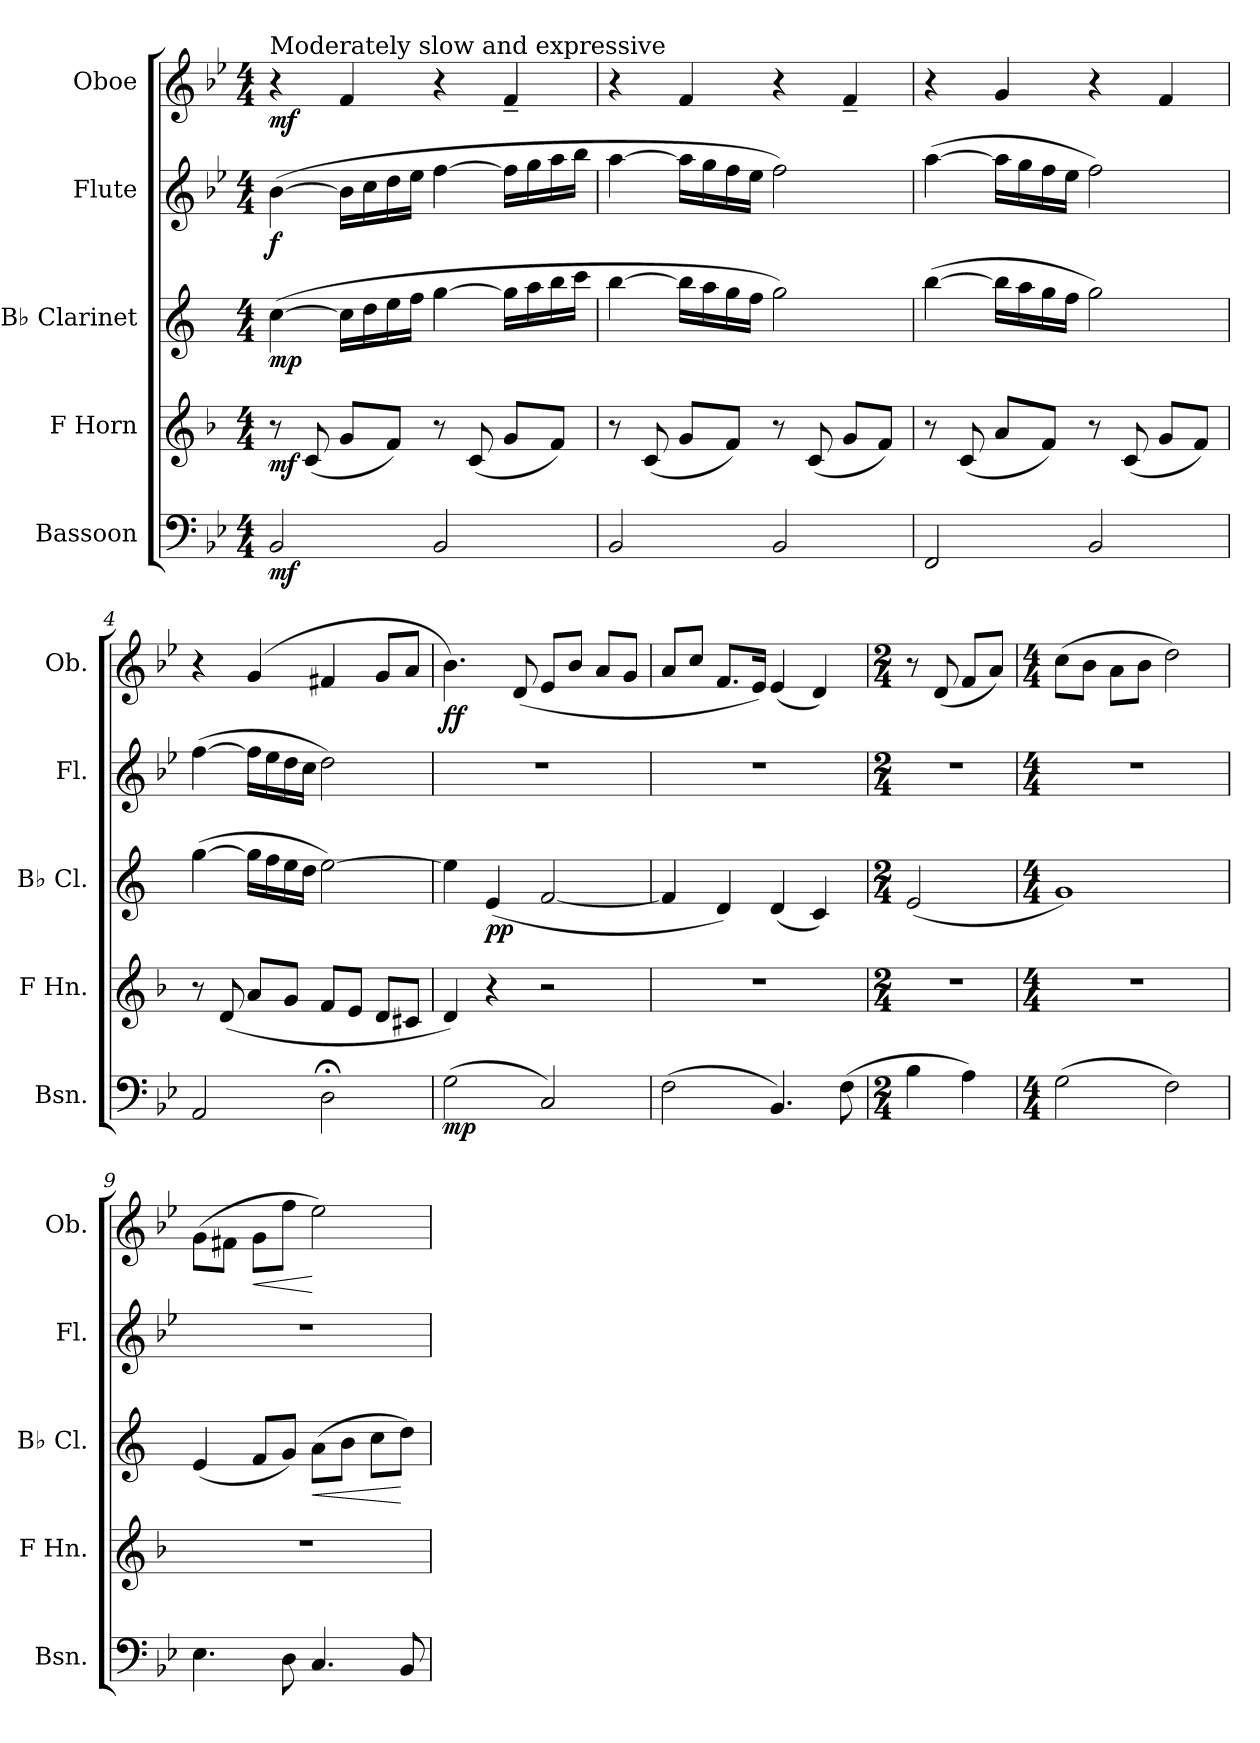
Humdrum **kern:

**kern	**dynam	**kern	**dynam	**kern	**dynam	**kern	**dynam	**kern	**dynam
*part5	*part5	*part4	*part4	*part3	*part3	*part2	*part2	*part1	*part1
*staff5	*staff5	*staff4	*staff4	*staff3	*staff3	*staff2	*staff2	*staff1	*staff1
*I"Bassoon	*	*I"F Horn	*	*I"B♭ Clarinet	*	*I"Flute	*	*I"Oboe	*
*I'Bsn.	*	*I'F Hn.	*	*I'B♭ Cl.	*	*I'Fl.	*	*I'Ob.	*
*stria5	*	*stria5	*	*stria5	*	*stria5	*	*stria5	*
*clefF4	*	*clefG2	*	*clefG2	*	*clefG2	*	*clefG2	*
*	*	*ITrd4c7	*	*ITrd1c2	*	*	*	*	*
*k[b-e-]	*	*k[b-e-]	*	*k[b-e-]	*	*k[b-e-]	*	*k[b-e-]	*
*M4/4	*	*M4/4	*	*M4/4	*	*M4/4	*	*M4/4	*
*MM70	*	*MM70	*	*MM70	*	*MM70	*	*MM70	*
=1	=1	=1	=1	=1	=1	=1	=1	=1	=1
!	!	!	!	!	!	!	!	!LO:TX:a:t=Moderately slow and expressive	!
!	!LO:DY:b	!	!LO:DY:b	!	!LO:DY:b	!	!LO:DY:b	!	!LO:DY:b
2BB-/	mf	8r	mf	([4b-\	mp	([4b-\	f	4r	mf
.	.	(8F/	.	.	.	.	.	.	.
.	.	8c/L	.	16b-\LL]	.	16b-\LL]	.	4f/	.
.	.	.	.	16cc\	.	16cc\	.	.	.
.	.	8B-/J)	.	16dd\	.	16dd\	.	.	.
.	.	.	.	16ee-\JJ	.	16ee-\JJ	.	.	.
2BB-/	.	8r	.	[4ff\	.	[4ff\	.	4r	.
.	.	(8F/	.	.	.	.	.	.	.
.	.	8c/L	.	16ff\LL]	.	16ff\LL]	.	4f~/	.
.	.	.	.	16gg\	.	16gg\	.	.	.
.	.	8B-/J)	.	16aa\	.	16aa\	.	.	.
.	.	.	.	16bb-\JJ	.	16bb-\JJ	.	.	.
=2	=2	=2	=2	=2	=2	=2	=2	=2	=2
2BB-/	.	8r	.	[4aa\	.	[4aa\	.	4r	.
.	.	(8F/	.	.	.	.	.	.	.
.	.	8c/L	.	16aa\LL]	.	16aa\LL]	.	4f/	.
.	.	.	.	16gg\	.	16gg\	.	.	.
.	.	8B-/J)	.	16ff\	.	16ff\	.	.	.
.	.	.	.	16ee-\JJ	.	16ee-\JJ	.	.	.
2BB-/	.	8r	.	2ff\)	.	2ff\)	.	4r	.
.	.	(8F/	.	.	.	.	.	.	.
.	.	8c/L	.	.	.	.	.	4f~/	.
.	.	8B-/J)	.	.	.	.	.	.	.
=3	=3	=3	=3	=3	=3	=3	=3	=3	=3
2FF/	.	8r	.	([4aa\	.	([4aa\	.	4r	.
.	.	(8F/	.	.	.	.	.	.	.
.	.	8d/L	.	16aa\LL]	.	16aa\LL]	.	4g/	.
.	.	.	.	16gg\	.	16gg\	.	.	.
.	.	8B-/J)	.	16ff\	.	16ff\	.	.	.
.	.	.	.	16ee-\JJ	.	16ee-\JJ	.	.	.
2BB-/	.	8r	.	2ff\)	.	2ff\)	.	4r	.
.	.	(8F/	.	.	.	.	.	.	.
.	.	8c/L	.	.	.	.	.	4f/	.
.	.	8B-/J)	.	.	.	.	.	.	.
!!LO:LB:g=z
=4	=4	=4	=4	=4	=4	=4	=4	=4	=4
*	*	*	*	*	*	*	*	*MM10	*
2AA/	.	8r	.	([4ff\	.	([4ff\	.	4r	.
.	.	(8G/	.	.	.	.	.	.	.
.	.	8d/L	.	16ff\LL]	.	16ff\LL]	.	(4g/	.
.	.	.	.	16ee-\	.	16ee-\	.	.	.
.	.	8c/J	.	16dd\	.	16dd\	.	.	.
.	.	.	.	16cc\JJ	.	16cc\JJ	.	.	.
2D;<\	.	8B-/L	.	[2dd\)	.	2dd\)	.	4f#X/	.
.	.	8A/J	.	.	.	.	.	.	.
.	.	8G/L	.	.	.	.	.	8g/L	.
.	.	8F#X/J	.	.	.	.	.	8a/J	.
=5	=5	=5	=5	=5	=5	=5	=5	=5	=5
!!LO:REH:place=s1:a:t=5
*	*	*	*	*	*	*	*	*MM70	*
!	!LO:DY:b	!	!	!	!	!	!	!	!LO:DY:b
(2G\	mp	4G/)	.	4dd\]	.	1r	.	4.b-\)	ff
!	!	!	!	!	!LO:DY:b	!	!	!	!
.	.	4r	.	(4d/	pp	.	.	.	.
.	.	.	.	.	.	.	.	(8d/	.
2C/)	.	2r	.	[2e-/	.	.	.	8e-/L	.
.	.	.	.	.	.	.	.	8b-/J	.
.	.	.	.	.	.	.	.	8a/L	.
.	.	.	.	.	.	.	.	8g/J	.
=6	=6	=6	=6	=6	=6	=6	=6	=6	=6
(2F\	.	1r	.	4e-/]	.	1r	.	8a/L	.
.	.	.	.	.	.	.	.	8cc/J	.
.	.	.	.	4c/)	.	.	.	8.f/L	.
.	.	.	.	.	.	.	.	16e-/Jk)	.
4.BB-/)	.	.	.	(4c/	.	.	.	(4e-/	.
.	.	.	.	4B-/)	.	.	.	4d/)	.
(8F\	.	.	.	.	.	.	.	.	.
=7	=7	=7	=7	=7	=7	=7	=7	=7	=7
*M2/4	*	*M2/4	*	*M2/4	*	*M2/4	*	*M2/4	*
4B-\	.	2r	.	(2d/	.	2r	.	8r	.
.	.	.	.	.	.	.	.	(8d/	.
4A\)	.	.	.	.	.	.	.	8f/L	.
.	.	.	.	.	.	.	.	8a/J)	.
=8	=8	=8	=8	=8	=8	=8	=8	=8	=8
*M4/4	*	*M4/4	*	*M4/4	*	*M4/4	*	*M4/4	*
(2G\	.	1r	.	1f)	.	1r	.	(8cc\L	.
.	.	.	.	.	.	.	.	8b-\J	.
.	.	.	.	.	.	.	.	8a\L	.
.	.	.	.	.	.	.	.	8b-\J	.
2F\)	.	.	.	.	.	.	.	2dd\)	.
=9	=9	=9	=9	=9	=9	=9	=9	=9	=9
4.E-\	.	1r	.	(4d/	.	1r	.	(8g\L	.
.	.	.	.	.	.	.	.	8f#X\J	.
!	!	!	!	!	!	!	!	!	!LO:HP:b
.	.	.	.	8e-/L	.	.	.	8g\L	<
8D\	.	.	.	8f/J)	.	.	.	8ff\J	.
!	!	!	!	!	!LO:HP:b	!	!	!	!
4.C/	.	.	.	(8g\L	<	.	.	2ee-\)	[
.	.	.	.	8a\J	.	.	.	.	.
.	.	.	.	8b-\L	.	.	.	.	.
8BB-/	.	.	.	8cc\J)	[	.	.	.	.
=	=	=	=	=	=	=	=	=	=
*-	*-	*-	*-	*-	*-	*-	*-	*-	*-
